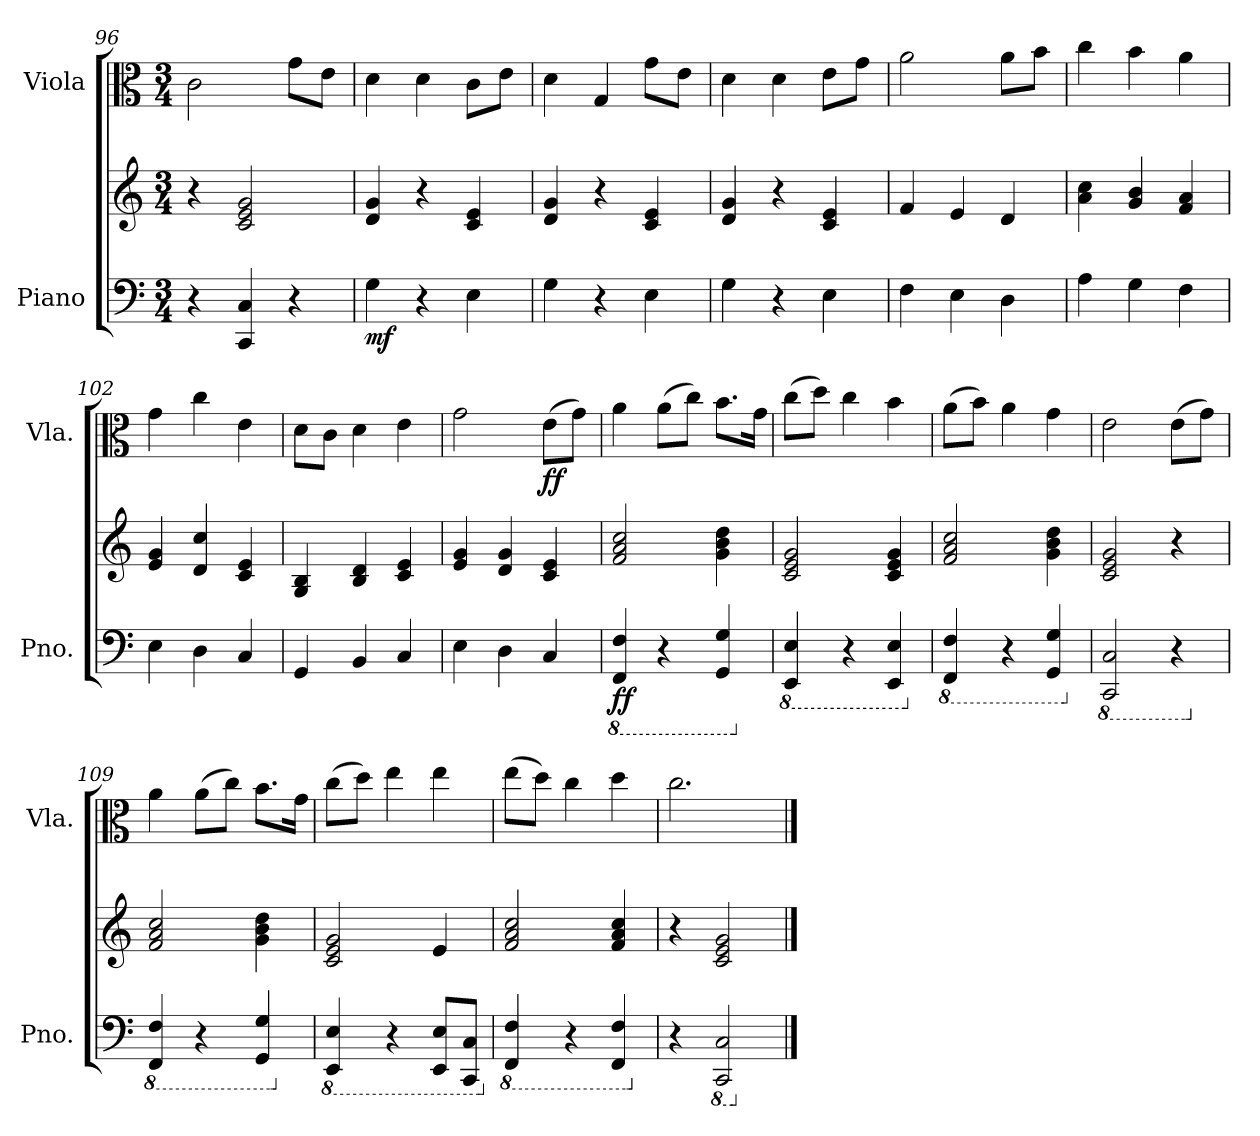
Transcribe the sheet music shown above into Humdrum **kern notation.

**kern	**kern	**dynam	**kern	**dynam
*part2	*part2	*part2	*part1	*part1
*staff3	*staff2	*staff2/3	*staff1	*staff1
*I"Piano	*	*	*I"Viola	*
*I'Pno.	*	*	*I'Vla.	*
*clefF4	*clefG2	*	*clefC3	*
*k[]	*k[]	*	*k[]	*
*M3/4	*M3/4	*	*M3/4	*
=96	=96	=96	=96	=96
4r	4r	.	2c\	.
4CC/ 4C/	2c/ 2e/ 2g/	.	.	.
4r	.	.	8g\L	.
.	.	.	8e\J	.
=97	=97	=97	=97	=97
!	!	!LO:DY:b=2	!	!
4G\	4d/ 4g/	mf	4d\	.
4r	4r	.	4d\	.
4E\	4c/ 4e/	.	8c\L	.
.	.	.	8e\J	.
=98	=98	=98	=98	=98
4G\	4d/ 4g/	.	4d\	.
4r	4r	.	4G/	.
4E\	4c/ 4e/	.	8g\L	.
.	.	.	8e\J	.
=99	=99	=99	=99	=99
4G\	4d/ 4g/	.	4d\	.
4r	4r	.	4d\	.
4E\	4c/ 4e/	.	8e\L	.
.	.	.	8g\J	.
=100	=100	=100	=100	=100
4F\	4f/	.	2a\	.
4E\	4e/	.	.	.
4D\	4d/	.	8a\L	.
.	.	.	8b\J	.
!!LO:LB:g=z
=101	=101	=101	=101	=101
4A\	4a\ 4cc\	.	4cc\	.
4G\	4g/ 4b/	.	4b\	.
4F\	4f/ 4a/	.	4a\	.
=102	=102	=102	=102	=102
4E\	4e/ 4g/	.	4g\	.
4D\	4d/ 4cc/	.	4cc\	.
4C/	4c/ 4e/	.	4e\	.
=103	=103	=103	=103	=103
4GG/	4G/ 4B/	.	8d\L	.
.	.	.	8c\J	.
4BB/	4B/ 4d/	.	4d\	.
4C/	4c/ 4e/	.	4e\	.
=104	=104	=104	=104	=104
4E\	4e/ 4g/	.	2g\	.
4D\	4d/ 4g/	.	.	.
!	!	!	!	!LO:DY:b
4C/	4c/ 4e/	.	(8e\L	ff
.	.	.	8g\J)	.
=105	=105	=105	=105	=105
*8ba	*	*	*	*
!	!	!LO:DY:b=2	!	!
!	!	!LO:DY:n=1:b	!	!
4FFF/ 4FF/	2f/ 2a/ 2cc/	f f	4a\	.
4r	.	.	(8a\L	.
.	.	.	8cc\J)	.
4GGG/ 4GG/	4g\ 4b\ 4dd\	.	8.b\L	.
.	.	.	16g\Jk	.
=106	=106	=106	=106	=106
*X8ba	*	*	*	*
*8ba	*	*	*	*
4EEE/ 4EE/	2c/ 2e/ 2g/	.	(8cc\L	.
.	.	.	8dd\J)	.
*8ba	*	*	*	*
4r	.	.	4cc\	.
4EEE/ 4EE/	4c/ 4e/ 4g/	.	4b\	.
=107	=107	=107	=107	=107
*X8ba	*	*	*	*
*8ba	*	*	*	*
4FFF/ 4FF/	2f/ 2a/ 2cc/	.	(8a\L	.
.	.	.	8b\J)	.
4r	.	.	4a\	.
4GGG/ 4GG/	4g\ 4b\ 4dd\	.	4g\	.
=108	=108	=108	=108	=108
*X8ba	*	*	*	*
*8ba	*	*	*	*
2CCC/ 2CC/	2c/ 2e/ 2g/	.	2e\	.
4r	4r	.	(8e\L	.
.	.	.	8g\J)	.
=109	=109	=109	=109	=109
*X8ba	*	*	*	*
*8ba	*	*	*	*
4FFF/ 4FF/	2f/ 2a/ 2cc/	.	4a\	.
4r	.	.	(8a\L	.
.	.	.	8cc\J)	.
4GGG/ 4GG/	4g\ 4b\ 4dd\	.	8.b\L	.
.	.	.	16g\Jk	.
!!LO:LB:g=z
=110	=110	=110	=110	=110
*X8ba	*	*	*	*
*8ba	*	*	*	*
4EEE/ 4EE/	2c/ 2e/ 2g/	.	(8cc\L	.
.	.	.	8dd\J)	.
4r	.	.	4ee\	.
8EEE/ 8EE/L	4e/	.	4ee\	.
8CCC/ 8CC/J	.	.	.	.
=111	=111	=111	=111	=111
*X8ba	*	*	*	*
*8ba	*	*	*	*
4FFF/ 4FF/	2f/ 2a/ 2cc/	.	(8ee\L	.
.	.	.	8dd\J)	.
4r	.	.	4cc\	.
4FFF/ 4FF/	4f/ 4a/ 4cc/	.	4dd\	.
=112	=112	=112	=112	=112
*X8ba	*	*	*	*
4r	4r	.	2.cc\	.
*8ba	*	*	*	*
2CCC/ 2CC/	2c/ 2e/ 2g/	.	.	.
*X8ba	*	*	*	*
*X8ba	*	*	*	*
==	==	==	==	==
*-	*-	*-	*-	*-
